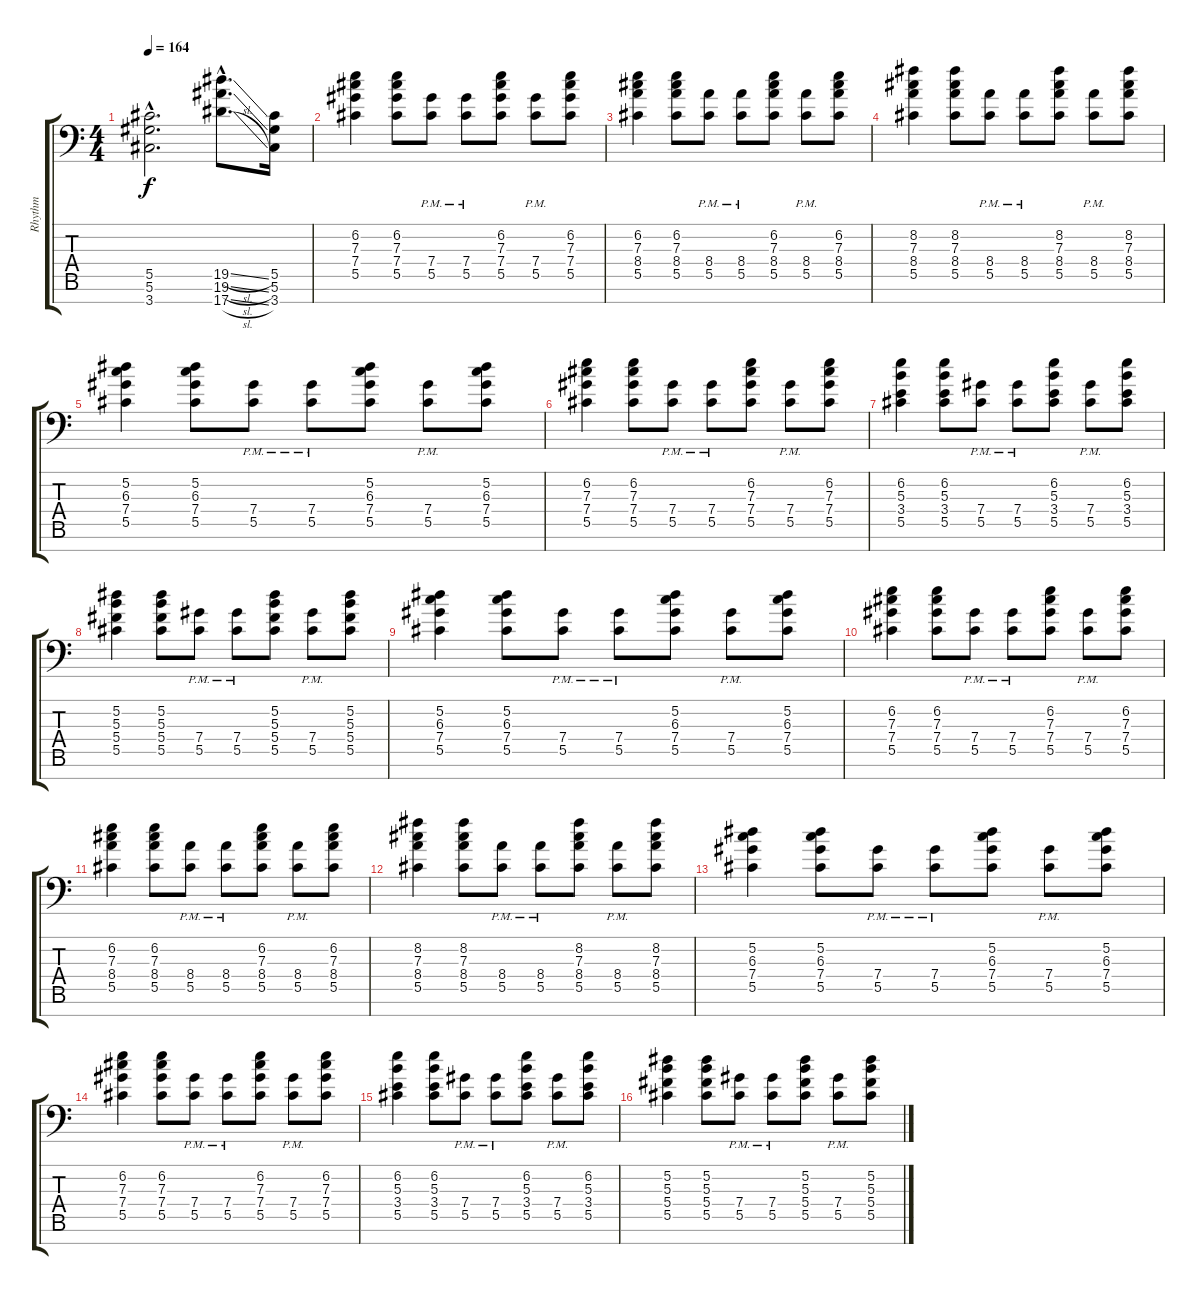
\track ("Rhythm" "Rhythm") {instrument overdrivenguitar}
\staff {score tabs}
\tuning (Eb4 Bb3 Gb3 Db3 Ab2 Eb2 Bb1) {hide}
\ts (4 4)
\tempo 164
\clef f4
\ks c
(5.5{hac t} 5.6{hac t} 3.7{hac t}).2{d dy f} (19.5{sl hac} 19.6{sl hac} 17.7{sl hac}).8{d volume 12} (5.5 5.6 3.7).16 |
(6.2 7.3 7.4 5.5).4 (6.2 7.3 7.4 5.5).8 (7.4{pm} 5.5{pm}).8 (7.4{pm} 5.5{pm}).8 (6.2 7.3 7.4 5.5).8 (7.4{pm} 5.5{pm}).8 (6.2 7.3 7.4 5.5).8 |
(6.2 7.3 8.4 5.5).4 (6.2 7.3 8.4 5.5).8 (8.4{pm} 5.5{pm}).8 (8.4{pm} 5.5{pm}).8 (6.2 7.3 8.4 5.5).8 (8.4{pm} 5.5{pm}).8 (6.2 7.3 8.4 5.5).8 |
(8.2 7.3 8.4 5.5).4 (8.2 7.3 8.4 5.5).8 (8.4{pm} 5.5{pm}).8 (8.4{pm} 5.5{pm}).8 (8.2 7.3 8.4 5.5).8 (8.4{pm} 5.5{pm}).8 (8.2 7.3 8.4 5.5).8 |
(5.2 6.3 7.4 5.5).4 (5.2 6.3 7.4 5.5).8 (7.4{pm} 5.5{pm}).8 (7.4{pm} 5.5{pm}).8 (5.2 6.3 7.4 5.5).8 (7.4{pm} 5.5{pm}).8 (5.2 6.3 7.4 5.5).8 |
(6.2 7.3 7.4 5.5).4 (6.2 7.3 7.4 5.5).8 (7.4{pm} 5.5{pm}).8 (7.4{pm} 5.5{pm}).8 (6.2 7.3 7.4 5.5).8 (7.4{pm} 5.5{pm}).8 (6.2 7.3 7.4 5.5).8 |
(6.2 5.3 3.4 5.5).4 (6.2 5.3 3.4 5.5).8 (7.4{pm} 5.5{pm}).8 (7.4{pm} 5.5{pm}).8 (6.2 5.3 3.4 5.5).8 (7.4{pm} 5.5{pm}).8 (6.2 5.3 3.4 5.5).8 |
(5.2 5.3 5.4 5.5).4 (5.2 5.3 5.4 5.5).8 (7.4{pm} 5.5{pm}).8 (7.4{pm} 5.5{pm}).8 (5.2 5.3 5.4 5.5).8 (7.4{pm} 5.5{pm}).8 (5.2 5.3 5.4 5.5).8 |
(5.2 6.3 7.4 5.5).4 (5.2 6.3 7.4 5.5).8 (7.4{pm} 5.5{pm}).8 (7.4{pm} 5.5{pm}).8 (5.2 6.3 7.4 5.5).8 (7.4{pm} 5.5{pm}).8 (5.2 6.3 7.4 5.5).8 |
(6.2 7.3 7.4 5.5).4 (6.2 7.3 7.4 5.5).8 (7.4{pm} 5.5{pm}).8 (7.4{pm} 5.5{pm}).8 (6.2 7.3 7.4 5.5).8 (7.4{pm} 5.5{pm}).8 (6.2 7.3 7.4 5.5).8 |
(6.2 7.3 8.4 5.5).4 (6.2 7.3 8.4 5.5).8 (8.4{pm} 5.5{pm}).8 (8.4{pm} 5.5{pm}).8 (6.2 7.3 8.4 5.5).8 (8.4{pm} 5.5{pm}).8 (6.2 7.3 8.4 5.5).8 |
(8.2 7.3 8.4 5.5).4 (8.2 7.3 8.4 5.5).8 (8.4{pm} 5.5{pm}).8 (8.4{pm} 5.5{pm}).8 (8.2 7.3 8.4 5.5).8 (8.4{pm} 5.5{pm}).8 (8.2 7.3 8.4 5.5).8 |
(5.2 6.3 7.4 5.5).4 (5.2 6.3 7.4 5.5).8 (7.4{pm} 5.5{pm}).8 (7.4{pm} 5.5{pm}).8 (5.2 6.3 7.4 5.5).8 (7.4{pm} 5.5{pm}).8 (5.2 6.3 7.4 5.5).8 |
(6.2 7.3 7.4 5.5).4 (6.2 7.3 7.4 5.5).8 (7.4{pm} 5.5{pm}).8 (7.4{pm} 5.5{pm}).8 (6.2 7.3 7.4 5.5).8 (7.4{pm} 5.5{pm}).8 (6.2 7.3 7.4 5.5).8 |
(6.2 5.3 3.4 5.5).4 (6.2 5.3 3.4 5.5).8 (7.4{pm} 5.5{pm}).8 (7.4{pm} 5.5{pm}).8 (6.2 5.3 3.4 5.5).8 (7.4{pm} 5.5{pm}).8 (6.2 5.3 3.4 5.5).8 |
(5.2 5.3 5.4 5.5).4 (5.2 5.3 5.4 5.5).8 (7.4{pm} 5.5{pm}).8 (7.4{pm} 5.5{pm}).8 (5.2 5.3 5.4 5.5).8 (7.4{pm} 5.5{pm}).8 (5.2 5.3 5.4 5.5).8
